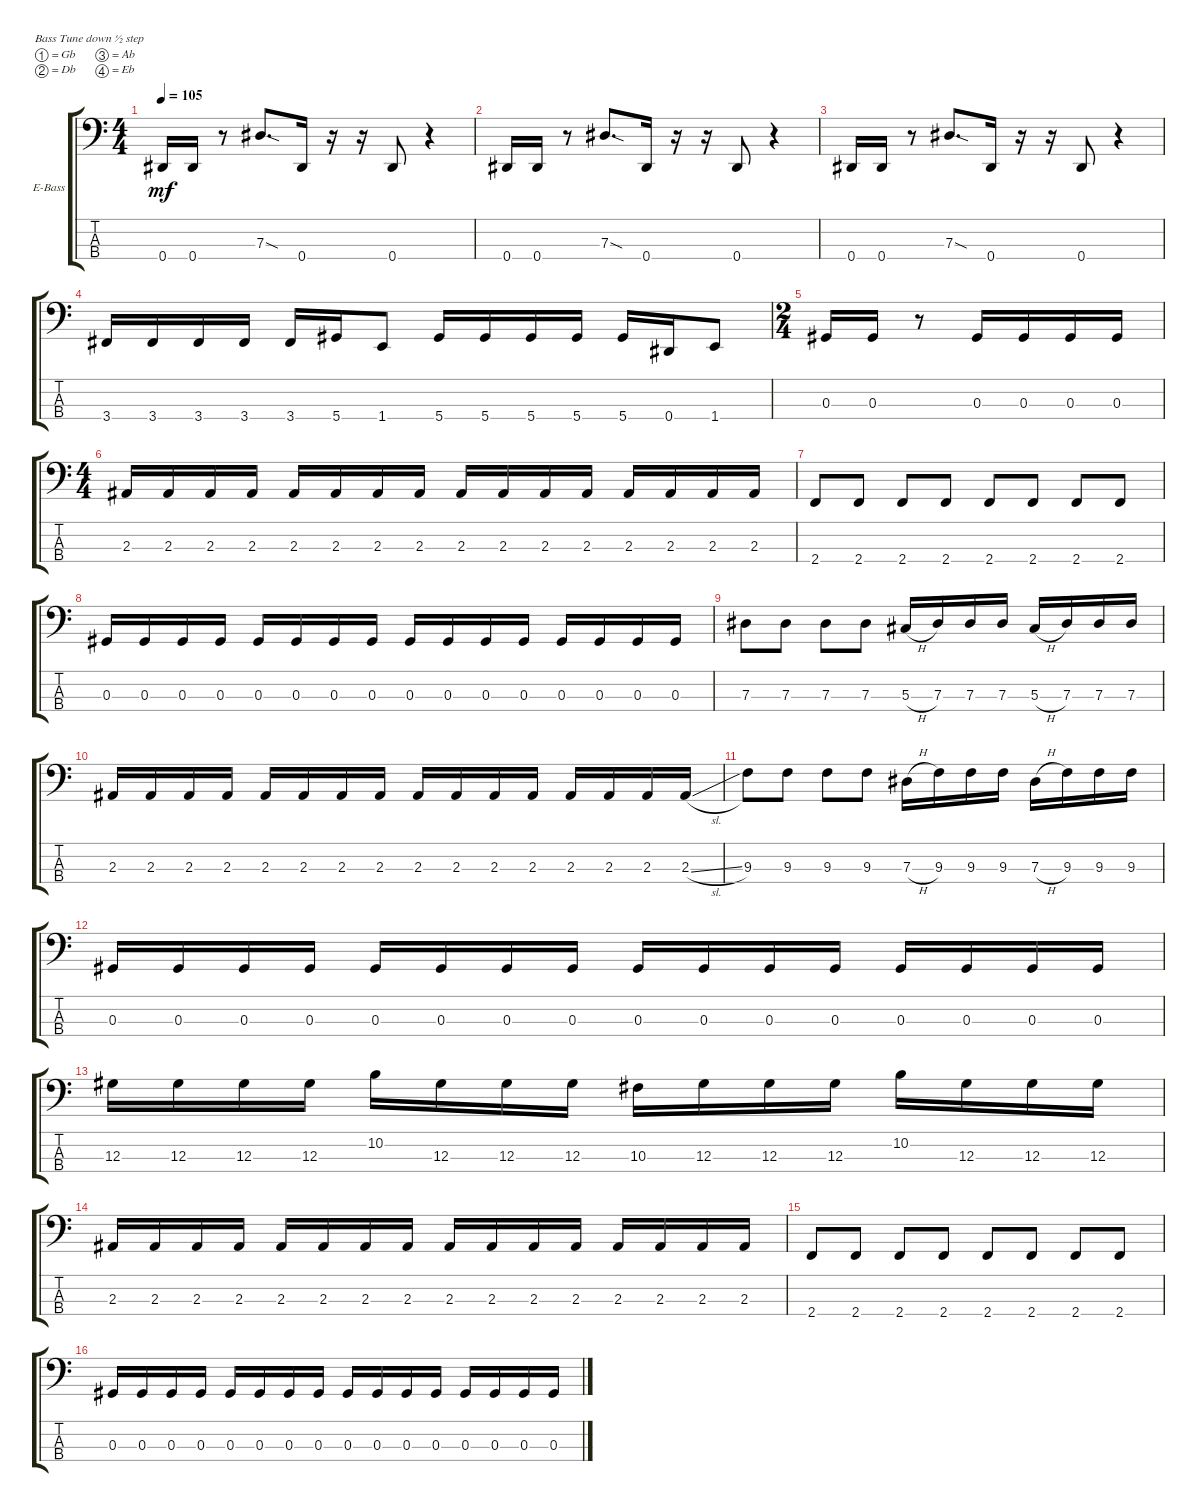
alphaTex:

\bracketExtendMode groupsimilarinstruments
\firstSystemTrackNameOrientation horizontal
\otherSystemsTrackNameOrientation horizontal
\track ("Electric Bass" "E-Bass") {instrument electricbassfinger}
\staff {score tabs}
\tuning (Gb2 Db2 Ab1 Eb1)
\ts (4 4)
\tempo 105
\clef f4
\ks c
0.4.16{dy mf} 0.4.16 r.8 7.3{sod}.8{d} 0.4.16 r.16 r.16 0.4.8 r.4 |
0.4.16 0.4.16 r.8 7.3{sod}.8{d} 0.4.16 r.16 r.16 0.4.8 r.4 |
0.4.16 0.4.16 r.8 7.3{sod}.8{d} 0.4.16 r.16 r.16 0.4.8 r.4 |
3.4.16 3.4.16 3.4.16 3.4.16 3.4.16 5.4.16 1.4.8 5.4.16 5.4.16 5.4.16 5.4.16 5.4.16 0.4.16 1.4.8 |
\ts (2 4)
0.3.16 0.3.16 r.8 0.3.16 0.3.16 0.3.16 0.3.16 |
\ts (4 4)
2.3.16 2.3.16 2.3.16 2.3.16 2.3.16 2.3.16 2.3.16 2.3.16 2.3.16 2.3.16 2.3.16 2.3.16 2.3.16 2.3.16 2.3.16 2.3.16 |
2.4.8 2.4.8 2.4.8 2.4.8 2.4.8 2.4.8 2.4.8 2.4.8 |
0.3.16 0.3.16 0.3.16 0.3.16 0.3.16 0.3.16 0.3.16 0.3.16 0.3.16 0.3.16 0.3.16 0.3.16 0.3.16 0.3.16 0.3.16 0.3.16 |
7.3.8 7.3.8 7.3.8 7.3.8 5.3{h}.16 7.3.16 7.3.16 7.3.16 5.3{h}.16 7.3.16 7.3.16 7.3.16 |
2.3.16 2.3.16 2.3.16 2.3.16 2.3.16 2.3.16 2.3.16 2.3.16 2.3.16 2.3.16 2.3.16 2.3.16 2.3.16 2.3.16 2.3.16 2.3{sl}.16 |
9.3.8 9.3.8 9.3.8 9.3.8 7.3{h}.16 9.3.16 9.3.16 9.3.16 7.3{h}.16 9.3.16 9.3.16 9.3.16 |
0.3.16 0.3.16 0.3.16 0.3.16 0.3.16 0.3.16 0.3.16 0.3.16 0.3.16 0.3.16 0.3.16 0.3.16 0.3.16 0.3.16 0.3.16 0.3.16 |
12.3.16 12.3.16 12.3.16 12.3.16 10.2.16 12.3.16 12.3.16 12.3.16 10.3.16 12.3.16 12.3.16 12.3.16 10.2.16 12.3.16 12.3.16 12.3.16 |
2.3.16 2.3.16 2.3.16 2.3.16 2.3.16 2.3.16 2.3.16 2.3.16 2.3.16 2.3.16 2.3.16 2.3.16 2.3.16 2.3.16 2.3.16 2.3.16 |
2.4.8 2.4.8 2.4.8 2.4.8 2.4.8 2.4.8 2.4.8 2.4.8 |
0.3.16 0.3.16 0.3.16 0.3.16 0.3.16 0.3.16 0.3.16 0.3.16 0.3.16 0.3.16 0.3.16 0.3.16 0.3.16 0.3.16 0.3.16 0.3.16
